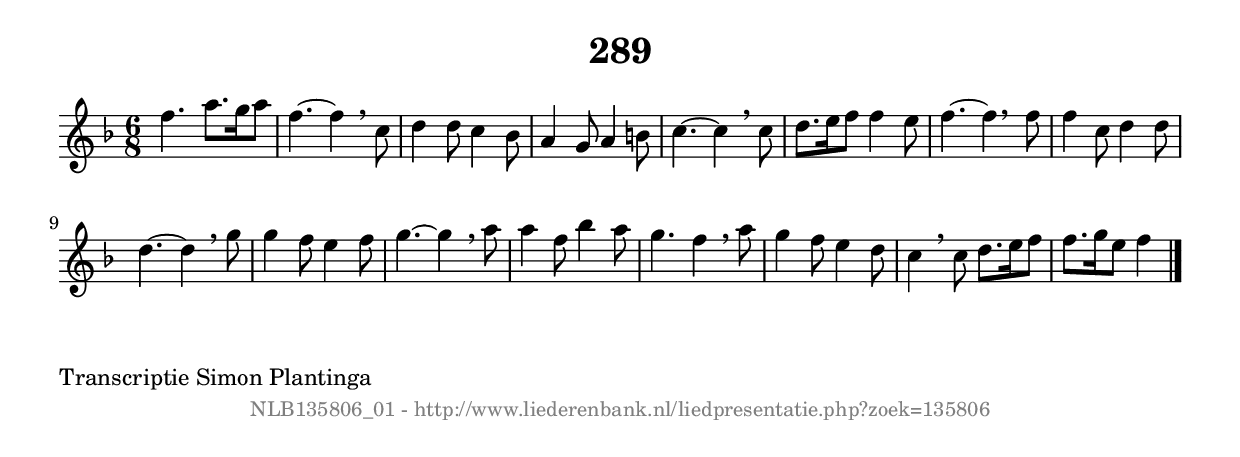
%
% produced by wce2krn 1.64 (7 June 2014)
%
\version"2.16"
#(append! paper-alist '(("long" . (cons (* 210 mm) (* 2000 mm)))))
#(set-default-paper-size "long")
sb = {\breathe}
mBreak = {\breathe }
bBreak = {\breathe }
x = {\once\override NoteHead #'style = #'cross }
gl=\glissando
itime={\override Staff.TimeSignature #'stencil = ##f }
ficta = {\once\set suggestAccidentals = ##t}
fine = {\once\override Score.RehearsalMark #'self-alignment-X = #1 \mark \markup {\italic{Fine}}}
dc = {\once\override Score.RehearsalMark #'self-alignment-X = #1 \mark \markup {\italic{D.C.}}}
dcf = {\once\override Score.RehearsalMark #'self-alignment-X = #1 \mark \markup {\italic{D.C. al Fine}}}
dcc = {\once\override Score.RehearsalMark #'self-alignment-X = #1 \mark \markup {\italic{D.C. al Coda}}}
ds = {\once\override Score.RehearsalMark #'self-alignment-X = #1 \mark \markup {\italic{D.S.}}}
dsf = {\once\override Score.RehearsalMark #'self-alignment-X = #1 \mark \markup {\italic{D.S. al Fine}}}
dsc = {\once\override Score.RehearsalMark #'self-alignment-X = #1 \mark \markup {\italic{D.S. al Coda}}}
pv = {\set Score.repeatCommands = #'((volta "1"))}
sv = {\set Score.repeatCommands = #'((volta "2"))}
tv = {\set Score.repeatCommands = #'((volta "3"))}
qv = {\set Score.repeatCommands = #'((volta "4"))}
xv = {\set Score.repeatCommands = #'((volta #f))}
\header{ tagline = ""
title = "289"
}
\score {{
\key f \major
\relative g'
{
\set melismaBusyProperties = #'()
\time 6/8
\tempo 4=120
\override Score.MetronomeMark #'transparent = ##t
\override Score.RehearsalMark #'break-visibility = #(vector #t #t #f)
f'4. a8. g16 a8 | f4.~ f4 \sb c8 | d4 d8 c4 bes8 | a4 g8 a4 b8 | c4.~ c4 \sb c8 | d8. e16 f8 f4 e8 | f4.~ f4 \bar ":|:" \bBreak
f8 | f4 c8 d4 d8 | d4.~ d4 \sb g8 | g4 f8 e4 f8 | g4.~ g4 \sb a8 | a4 f8 bes4 a8 | g4. f4 \sb a8 | g4 f8 e4 d8 | c4 \sb c8 d8. e16 f8 | f8. g16 e8 f4 \bar "|."
 }}
 \midi { }
 \layout {
            indent = 0.0\cm
}
}
\markup { \wordwrap-string #" 
Transcriptie Simon Plantinga
"}
\markup { \vspace #0 } \markup { \with-color #grey \fill-line { \center-column { \smaller "NLB135806_01 - http://www.liederenbank.nl/liedpresentatie.php?zoek=135806" } } }
